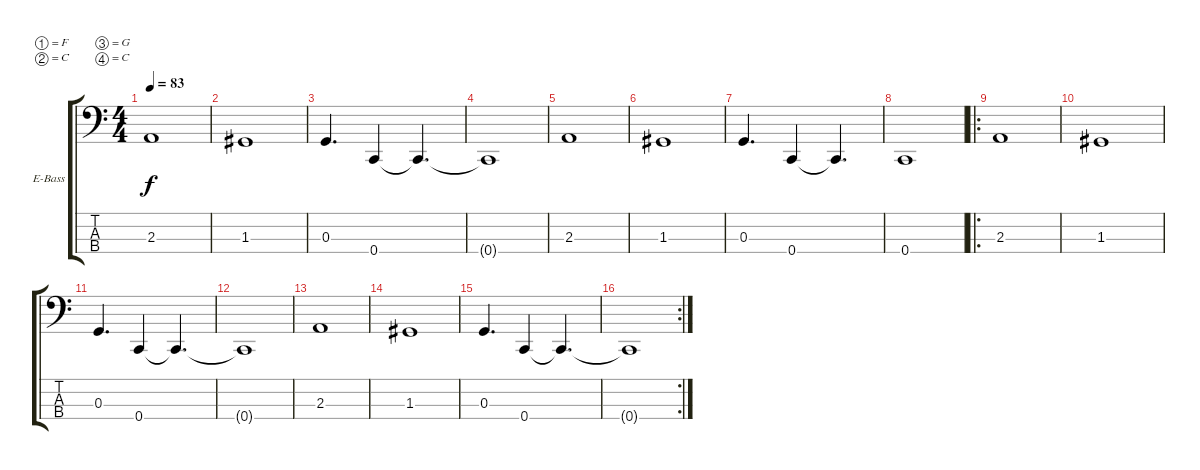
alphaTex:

\bracketExtendMode groupsimilarinstruments
\firstSystemTrackNameOrientation horizontal
\otherSystemsTrackNameOrientation horizontal
\track ("Chi Cheng" "E-Bass") {instrument electricbassfinger}
\staff {score tabs}
\tuning (F2 C2 G1 C1)
\ts (4 4)
\tempo 83
\clef f4
\ks c
2.3.1{dy f} |
1.3.1 |
0.3.4{d} 0.4.4 0.4{t}.4{d} |
0.4{t}.1 |
2.3.1 |
1.3.1 |
0.3.4{d} 0.4.4 0.4{t}.4{d} |
0.4.1 |
\ro
2.3.1 |
1.3.1 |
0.3.4{d} 0.4.4 0.4{t}.4{d} |
0.4{t}.1 |
2.3.1 |
1.3.1 |
0.3.4{d} 0.4.4 0.4{t}.4{d} |
\rc 2
0.4{t}.1
